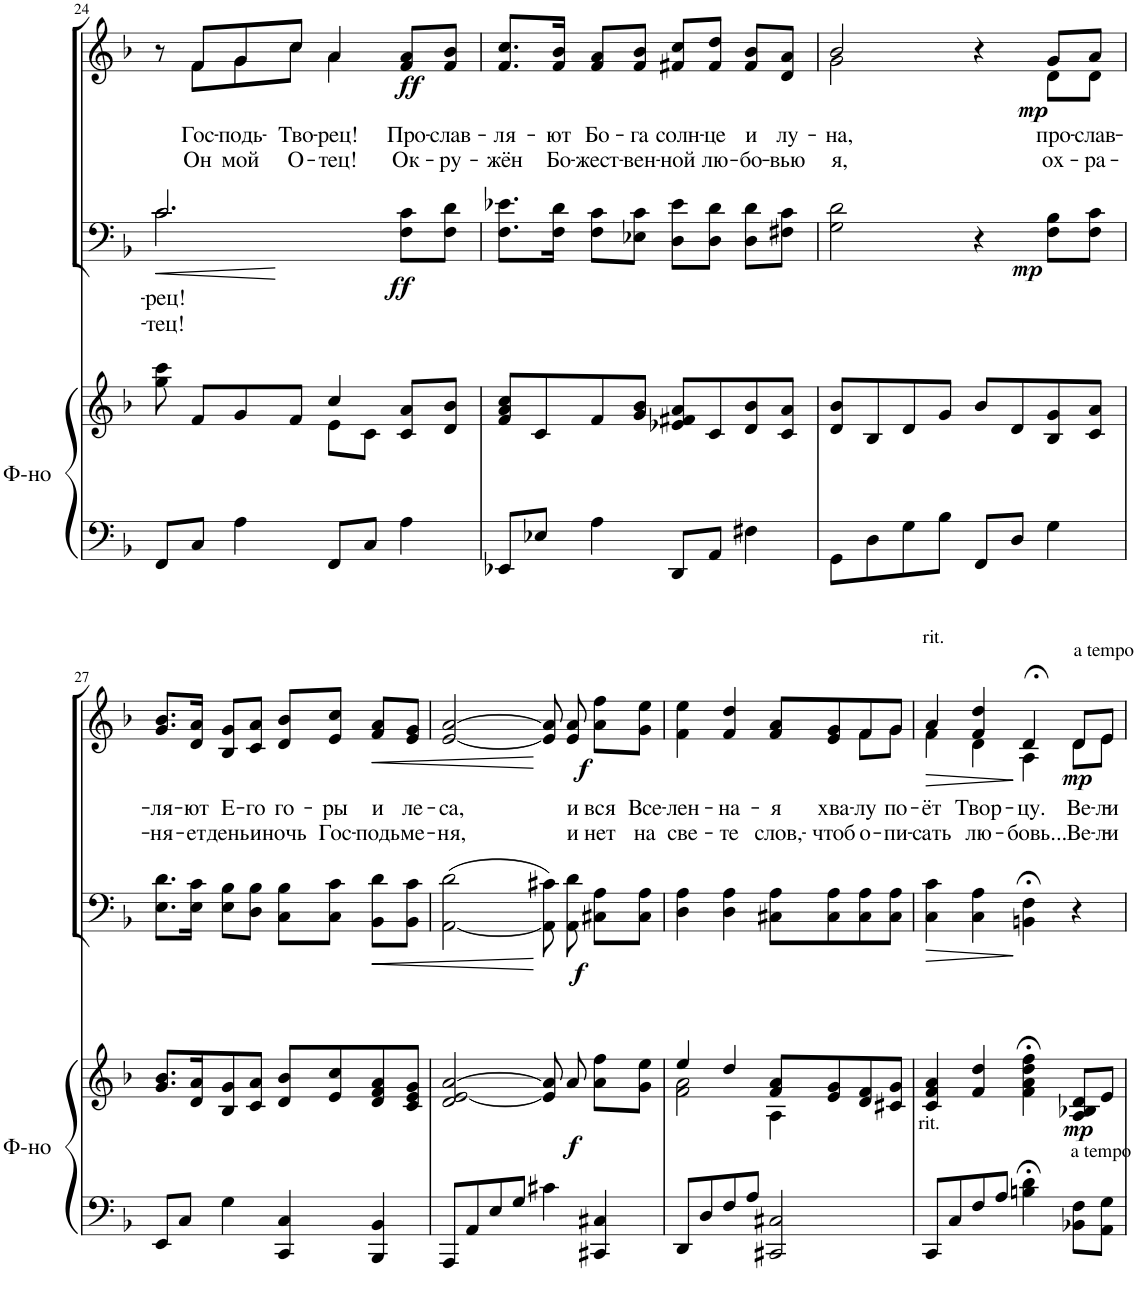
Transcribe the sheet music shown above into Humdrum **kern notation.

**kern	**kern	**dynam	**kern	**text	**text	**dynam	**kern	**text	**text	**text	**dynam
*part3	*part3	*part3	*part2	*part2	*part2	*part2	*part1	*part1	*part1	*part1	*part1
*staff4	*staff3	*staff3/4	*staff2	*staff2	*staff2	*staff2	*staff1	*staff1	*staff1	*staff1	*staff1
*I"Ф-но	*	*	*I"Бас	*	*	*	*I"Сопрано	*	*	*	*
!!LO:PB:g=z
*clefF4	*clefG2	*	*clefF4	*	*	*	*clefG2	*	*	*	*
*k[b-]	*k[b-]	*	*k[b-]	*	*	*	*k[b-]	*	*	*	*
*M4/4	*M4/4	*	*M4/4	*	*	*	*M4/4	*	*	*	*
=24	=24	=24	=24	=24	=24	=24	=24	=24	=24	=24	=24
*	*^	*	*	*	*	*	*	*	*	*	*
!	!	!	!	!	!LO:LY:b	!LO:LY:b	!LO:HP:b	!	!	!	!	!
*	*	*	*	*^	*	*	*	*^	*	*	*	*
8FF/L	8gg\ 8ccc\	2ryy	.	2.c/	2.c\	-рец!	-тец!	<	8r	8ryy	.	.	.	.
!	!	!	!	!	!	!	!	!	!	!	!	!LO:LY:b	!LO:LY:b	!
8C/J	8f/L	.	.	.	.	.	.	.	8f/L	8f\L	.	Гос-	Он	.
!	!	!	!	!	!	!	!	!	!	!	!	!LO:LY:b	!LO:LY:b	!
4A\	8g/	.	.	.	.	.	.	.	8g/	8g\	.	-подь-	мой	.
!	!	!	!	!	!	!	!	!	!	!	!	!LO:LY:b	!LO:LY:b	!
.	8f/J	.	.	.	.	.	.	.	8cc/J	8cc\J	.	-Тво-	О-	.
!	!	!	!	!	!	!	!	!	!	!	!	!LO:LY:b	!LO:LY:b	!
8FF/L	4cc/	8e\L	.	.	.	.	.	.	4a/	4a\	.	-рец!	-тец!	.
8C/J	.	8c\J	.	.	.	.	.	.	.	.	.	.	.	.
!	!	!	!	!	!	!	!	!LO:DY:b	!	!	!	!LO:LY:b	!LO:LY:b	!LO:DY:b
4A\	8c/ 8a/L	4ryy	.	8F\ 8c\L	4ryy	.	.	ff	8f/ 8a/L	4ryy	.	Про-	Ок-	ff
!	!	!	!	!	!	!	!	!	!	!	!	!LO:LY:b	!LO:LY:b	!
.	8d/ 8b-/J	.	.	8F\ 8d\J	.	.	.	[	8f/ 8b-/J	.	.	-слав-	-ру-	.
*	*v	*v	*	*	*	*	*	*	*v	*v	*	*	*	*
*	*	*	*v	*v	*	*	*	*	*	*	*	*
=25	=25	=25	=25	=25	=25	=25	=25	=25	=25	=25	=25
!	!	!	!	!	!	!	!	!	!LO:LY:b	!LO:LY:b	!
8EE-X/L	8f/ 8a/ 8cc/L	.	8.F\ 8.e-X\L	.	.	.	8.f/ 8.cc/L	.	-ля-	-жён	.
8E-X/J	8c/	.	.	.	.	.	.	.	.	.	.
!	!	!	!	!	!	!	!	!	!LO:LY:b	!LO:LY:b	!
.	.	.	16F\ 16d\Jk	.	.	.	16f/ 16b-/Jk	.	-ют	Бо-	.
!	!	!	!	!	!	!	!	!	!LO:LY:b	!LO:LY:b	!
4A\	8f/	.	8F\ 8c\L	.	.	.	8f/ 8a/L	.	Бо-	-жест-	.
!	!	!	!	!	!	!	!	!	!LO:LY:b	!LO:LY:b	!
.	8g/ 8b-/J	.	8E-X\ 8c\J	.	.	.	8f/ 8b-/J	.	-га	-вен-	.
!	!	!	!	!	!	!	!	!	!LO:LY:b	!LO:LY:b	!
8DD/L	8e-X/ 8f#X/ 8a/L	.	8D\ 8e-\L	.	.	.	8f#X/ 8cc/L	.	солн-	-ной	.
!	!	!	!	!	!	!	!	!	!LO:LY:b	!LO:LY:b	!
8AA/J	8c/	.	8D\ 8d\J	.	.	.	8f#/ 8dd/J	.	-це	лю-	.
!	!	!	!	!	!	!	!	!	!LO:LY:b	!LO:LY:b	!
4F#X\	8d/ 8b-/	.	8D\ 8d\L	.	.	.	8f#/ 8b-/L	.	и	-бо-	.
!	!	!	!	!	!	!	!	!	!LO:LY:b	!LO:LY:b	!
.	8c/ 8a/J	.	8F#X\ 8c\J	.	.	.	8d/ 8a/J	.	лу-	-вью	.
=26	=26	=26	=26	=26	=26	=26	=26	=26	=26	=26	=26
!	!	!	!	!	!	!	!	!	!LO:LY:b	!LO:LY:b	!
*	*	*	*	*	*	*	*^	*	*	*	*
8GG\L	8d/ 8b-/L	.	2G\ 2d\	.	.	.	2b-/	2g\	.	-на,	я,	.
8D\	8B-/	.	.	.	.	.	.	.	.	.	.	.
8G\	8d/	.	.	.	.	.	.	.	.	.	.	.
8B-\J	8g/J	.	.	.	.	.	.	.	.	.	.	.
8FF/L	8b-/L	.	4r	.	.	.	4r	4ryy	.	.	.	.
8D/J	8d/	.	.	.	.	.	.	.	.	.	.	.
!	!	!	!	!	!	!LO:DY:b	!	!	!	!LO:LY:b	!LO:LY:b	!LO:DY:b
4G\	8B-/ 8g/	.	8F\ 8B-\L	.	.	mp	8g/L	8d\L	.	про-	ох-	mp
!	!	!	!	!	!	!	!	!	!	!LO:LY:b	!LO:LY:b	!
.	8c/ 8a/J	.	8F\ 8c\J	.	.	.	8a/J	8d\J	.	-слав-	-ра-	.
!!LO:LB:g=z
=27	=27	=27	=27	=27	=27	=27	=27	=27	=27	=27	=27	=27
!	!	!	!	!	!	!	!	!	!	!LO:LY:b	!LO:LY:b	!
*	*	*	*	*	*	*	*v	*v	*	*	*	*
8EE/L	8.g/ 8.b-/L	.	8.E\ 8.d\L	.	.	.	8.g/ 8.b-/L	.	-ля-	-ня-	.
8C/J	.	.	.	.	.	.	.	.	.	.	.
!	!	!	!	!	!	!	!	!	!LO:LY:b	!LO:LY:b	!
.	16d/ 16a/K	.	16E\ 16c\Jk	.	.	.	16d/ 16a/Jk	.	-ют	-ет	.
!	!	!	!	!	!	!	!	!	!LO:LY:b	!LO:LY:b	!
4G\	8B-/ 8g/	.	8E\ 8B-\L	.	.	.	8B-/ 8g/L	.	Е-	день	.
!	!	!	!	!	!	!	!	!	!LO:LY:b	!LO:LY:b	!
.	8c/ 8a/J	.	8D\ 8B-\J	.	.	.	8c/ 8a/J	.	-го	и	.
!	!	!	!	!	!	!	!	!	!LO:LY:b	!LO:LY:b	!
4CC/ 4C/	8d/ 8b-/L	.	8C\ 8B-\L	.	.	.	8d/ 8b-/L	.	го-	ночь	.
!	!	!	!	!	!	!	!	!	!LO:LY:b	!LO:LY:b	!
.	8e/ 8cc/	.	8C\ 8c\J	.	.	.	8e/ 8cc/J	.	-ры	Гос-	.
!	!	!	!	!	!	!LO:HP:b	!	!	!LO:LY:b	!LO:LY:b	!LO:HP:b
4BBB-/ 4BB-/	8d/ 8f/ 8a/	.	8BB-\ 8d\L	.	.	<	8f/ 8a/L	.	и	-подь	<
!	!	!	!	!	!	!	!	!	!LO:LY:b	!LO:LY:b	!
.	8c/ 8e/ 8g/J	.	8BB-\ 8c\J	.	.	.	8e/ 8g/J	.	ле-	ме-	.
=28	=28	=28	=28	=28	=28	=28	=28	=28	=28	=28	=28
!	!	!	!	!	!	!	!	!	!LO:LY:b	!LO:LY:b	!
8AAA/L	2d/ [2e/ [2a/	.	([2AA\ 2d\	.	.	.	[2e/ [2a/	.	-са,	-ня,	.
8AA/	.	.	.	.	.	.	.	.	.	.	.
8E/	.	.	.	.	.	.	.	.	.	.	.
8G/J	.	.	.	.	.	.	.	.	.	.	.
4c#X\	8e/] 8a/]	.	8AA\] 8c#X\)	.	.	[	8e/] 8a/]	.	.	.	[
!	!	!LO:DY:b	!	!	!	!LO:DY:b	!	!	!LO:LY:b	!LO:LY:b	!LO:DY:b
.	8a/	f	8AA\ 8d\	.	.	f	8e/ 8a/	.	и	и	f
!	!	!	!	!	!	!	!	!	!LO:LY:b	!LO:LY:b	!
4CC#X/ 4C#X/	8a\ 8ff\L	.	8C#X\ 8A\L	.	.	.	8a\ 8ff\L	.	вся	нет	.
!	!	!	!	!	!	!	!	!	!LO:LY:b	!LO:LY:b	!
.	8g\ 8ee\J	.	8C#\ 8A\J	.	.	.	8g\ 8ee\J	.	Все-	на	.
=29	=29	=29	=29	=29	=29	=29	=29	=29	=29	=29	=29
*	*^	*	*	*	*	*	*	*	*	*	*
!	!	!	!	!	!	!	!	!	!	!LO:LY:b	!LO:LY:b	!
*	*	*	*	*	*	*	*	*^	*	*	*	*
8DD/L	4ee/	2f\ 2a\	.	4D\ 4A\	.	.	.	4f\ 4ee\	2.ryy	.	-лен-	све-	.
8D/	.	.	.	.	.	.	.	.	.	.	.	.	.
!	!	!	!	!	!	!	!	!	!	!	!LO:LY:b	!LO:LY:b	!
8F/	4dd/	.	.	4D\ 4A\	.	.	.	4f/ 4dd/	.	.	-на-	-те	.
8A/J	.	.	.	.	.	.	.	.	.	.	.	.	.
!	!	!	!	!	!	!	!	!	!	!	!LO:LY:b	!LO:LY:b	!
2CC#X/ 2C#X/	8f/ 8a/L	4A\	.	8C#X\ 8A\L	.	.	.	8f/ 8a/L	.	.	-я	слов,-	.
!	!	!	!	!	!	!	!	!	!	!	!LO:LY:b	!LO:LY:b	!
.	8e/ 8g/	.	.	8C#\ 8A\	.	.	.	8e/ 8g/	.	.	хва-	-чтоб	.
!	!	!	!	!	!	!	!	!	!	!	!LO:LY:b	!LO:LY:b	!
.	8d/ 8f/	4ryy	.	8C#\ 8A\	.	.	.	8f/	8f\L	.	-лу	о-	.
!	!	!	!	!	!	!	!	!	!	!	!LO:LY:b	!LO:LY:b	!
.	8c#X/ 8g/J	.	.	8C#\ 8A\J	.	.	.	8g/J	8g\J	.	по-	-пи-	.
*	*v	*v	*	*	*	*	*	*	*	*	*	*	*
=30	=30	=30	=30	=30	=30	=30	=30	=30	=30	=30	=30	=30
!	!	!	!	!	!	!	!LO:TX:a:t=rit.	!	!	!	!	!
!	!LO:TX:b:t=rit.	!	!	!	!	!	!	!	!	!	!	!
!	!	!	!	!	!	!LO:HP:b	!	!	!	!LO:LY:b	!LO:LY:b	!LO:HP:b
8CC/L	4c/ 4f/ 4a/	.	4C\ 4c\	.	.	>	4a/	4f\	.	-ёт	-сать	>
8C/	.	.	.	.	.	.	.	.	.	.	.	.
!	!	!	!	!	!	!	!	!	!	!LO:LY:b	!LO:LY:b	!
8F/	4f/ 4dd/	.	4C\ 4A\	.	.	.	4f/ 4dd/	4d\	.	Твор-	лю-	.
8A/J	.	.	.	.	.	.	.	.	.	.	.	.
!	!	!	!	!	!	!	!	!	!	!LO:LY:b	!LO:LY:b	!
4Bn\;< 4d\;<	4f\;< 4a\;< 4dd\;< 4ff\;<	.	4BBn\;< 4F\;<	.	.	]	4d;</	4A\	.	-цу.	-бовь...	]
!	!	!	!	!	!	!	!LO:TX:a:t=a tempo	!	!	!	!	!
!	!LO:TX:b:t=a tempo	!	!	!	!	!	!	!	!	!	!	!
!	!	!LO:DY:b	!	!	!	!	!	!	!	!LO:LY:b	!LO:LY:b	!LO:DY:b
8BB-X\ 8F\L	8A/ 8B-X/ 8d/L	mp	4r	.	.	.	8d/L	8d\L	.	Ве-	Ве-	mp
!	!	!	!	!	!	!	!	!	!	!LO:LY:b	!LO:LY:b	!
8AA\ 8G\J	8e/J	.	.	.	.	.	8e/J	8e\J	.	-ли-	-ли-	.
*	*	*	*	*	*	*	*v	*v	*	*	*	*
=	=	=	=	=	=	=	=	=	=	=	=
*-	*-	*-	*-	*-	*-	*-	*-	*-	*-	*-	*-
